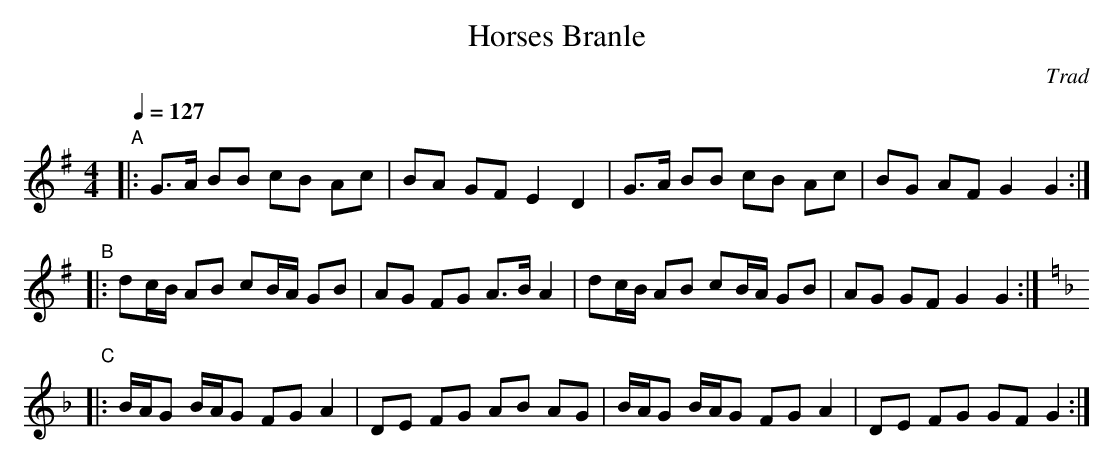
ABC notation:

X:1
T:Horses Branle
M:4/4
L:1/8
Q:1/4=127
C:Trad
K:G
"A"\
|: G>A BB cB Ac | BA GF E2 D2 | G>A BB cB Ac | BG AF G2 G2 :|
"B"\
|: dc/2B/2 AB cB/2A/2 GB | AG FG A>B A2 \
|  dc/2B/2 AB cB/2A/2 GB | AG GF G2 G2 :|
K:F
"C"\
|: B/2A/2G B/2A/2G FG A2 | DE FG AB AG \
|  B/2A/2G B/2A/2G FG A2 | DE FG GF G2 :|
